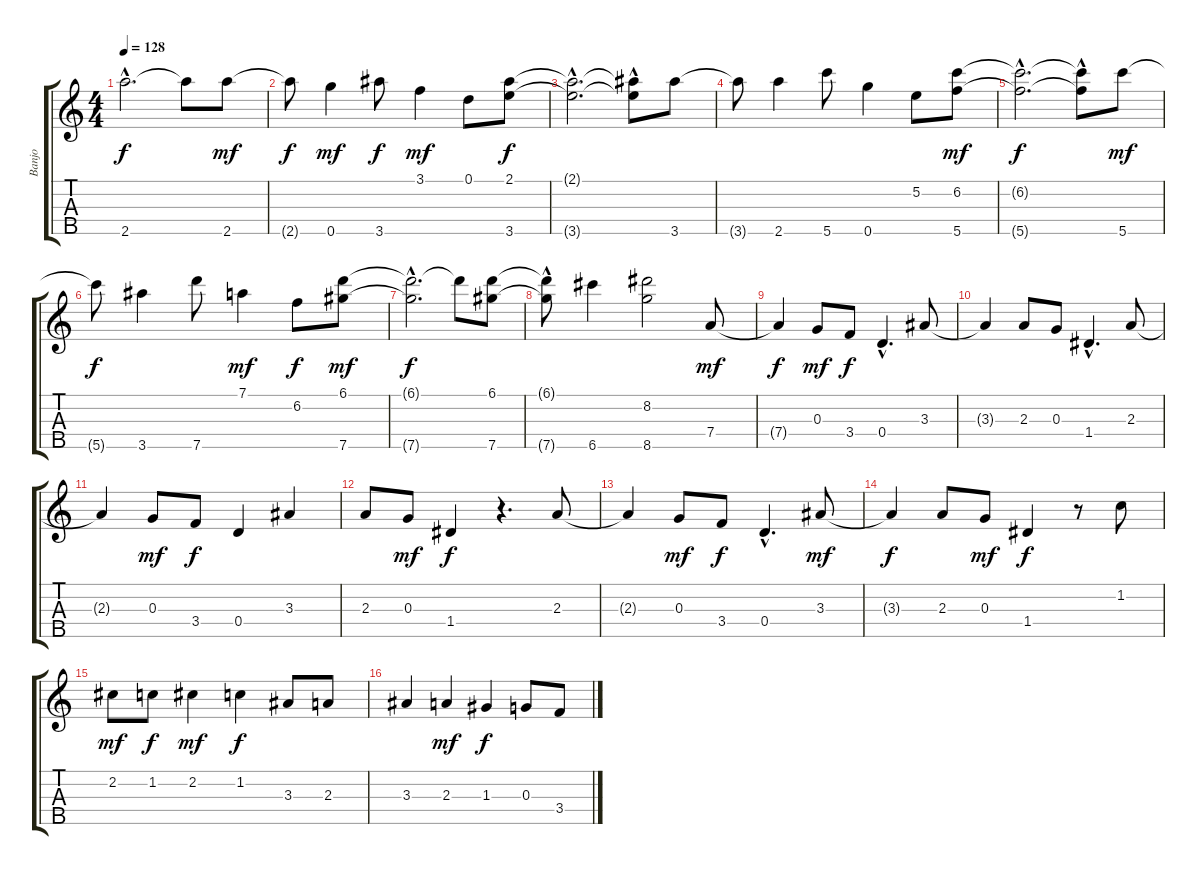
\track ("Banjo" "Banjo") {instrument banjo}
\staff {score tabs}
\tuning (D4 B3 G3 D3 G4) {hide}
\displaytranspose 12
\ts (4 4)
\tempo 128
\clef g2
\ks c
2.5{hac t}.2{d dy f} 2.5{t}.8 2.5.8{dy mf} |
2.5{t}.8{dy f} 0.5.4{dy mf} 3.5.8{dy f} 3.1.4{dy mf} 0.1.8 (2.1 3.5).8{dy f} |
(2.1{hac t} 3.5{hac t}).2{d} (2.1{hac t} 3.5{t}).8 3.5.8 |
3.5{t}.8 2.5.4 5.5.8 0.5.4 5.2.8 (6.2 5.5).8{dy mf} |
(6.2{hac t} 5.5{hac t}).2{d dy f} (6.2{hac t} 5.5{t}).8 5.5.8{dy mf} |
5.5{t}.8{dy f} 3.5.4 7.5.8 7.1.4{dy mf} 6.2.8{dy f} (6.1 7.5).8{dy mf} |
(6.1{hac t} 7.5{hac t}).2{d dy f} 7.5{t}.8 (6.1 7.5).8 |
(6.1{hac t} 7.5{t}).8 6.5.4 (8.2 8.5).2 7.4.8{dy mf} |
7.4{t}.4{dy f} 0.3.8{dy mf} 3.4.8{dy f} 0.4{hac}.4{d} 3.3.8 |
3.3{t}.4 2.3.8 0.3.8 1.4{hac}.4{d} 2.3.8 |
2.3{t}.4 0.3.8{dy mf} 3.4.8{dy f} 0.4.4 3.3.4 |
2.3.8 0.3.8{dy mf} 1.4.4{dy f} r.4{d} 2.3.8 |
2.3{t}.4 0.3.8{dy mf} 3.4.8{dy f} 0.4{hac}.4{d} 3.3.8{dy mf} |
3.3{t}.4{dy f} 2.3.8 0.3.8{dy mf} 1.4.4{dy f} r.8 1.2.8 |
2.2.8{dy mf} 1.2.8{dy f} 2.2.4{dy mf} 1.2.4{dy f} 3.3.8 2.3.8 |
3.3.4 2.3.4{dy mf} 1.3.4{dy f} 0.3.8 3.4.8
